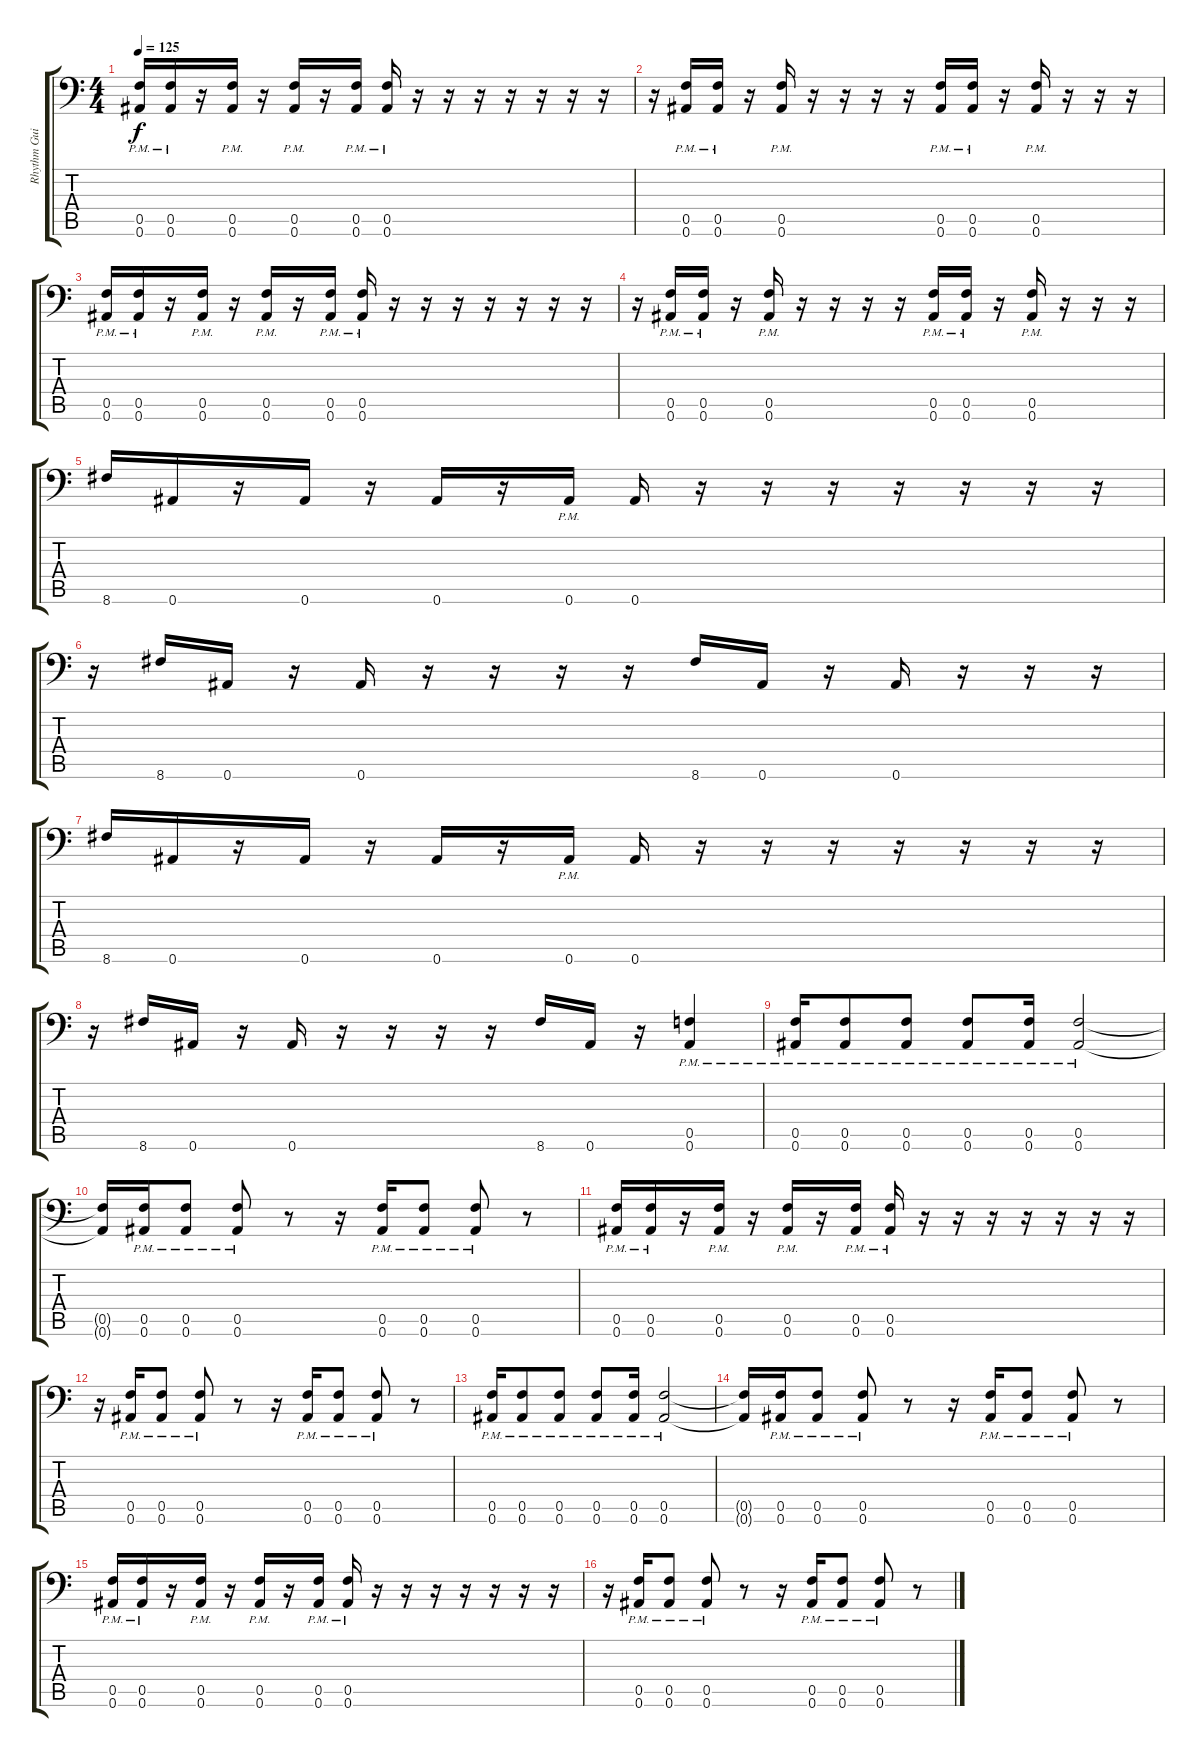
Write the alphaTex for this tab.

\track ("Rhythm Guitar 2" "Rhythm Gui") {instrument distortionguitar}
\staff {score tabs}
\tuning (C4 G3 Eb3 Bb2 F2 Bb1) {hide}
\ts (4 4)
\tempo 125
\clef f4
\ks c
(0.5{pm} 0.6{pm}).16{dy f instrument distortionguitar} (0.5{pm} 0.6{pm}).16 r.16 (0.5{pm} 0.6{pm}).16 r.16 (0.5{pm} 0.6{pm}).16 r.16 (0.5{pm} 0.6{pm}).16 (0.5{pm} 0.6{pm}).16 r.16 r.16 r.16 r.16 r.16 r.16 r.16 |
r.16 (0.5{pm} 0.6{pm}).16 (0.5{pm} 0.6{pm}).16 r.16 (0.5{pm} 0.6{pm}).16 r.16 r.16 r.16 r.16 (0.5{pm} 0.6{pm}).16 (0.5{pm} 0.6{pm}).16 r.16 (0.5{pm} 0.6{pm}).16 r.16 r.16 r.16 |
(0.5{pm} 0.6{pm}).16 (0.5{pm} 0.6{pm}).16 r.16 (0.5{pm} 0.6{pm}).16 r.16 (0.5{pm} 0.6{pm}).16 r.16 (0.5{pm} 0.6{pm}).16 (0.5{pm} 0.6{pm}).16 r.16 r.16 r.16 r.16 r.16 r.16 r.16 |
r.16 (0.5{pm} 0.6{pm}).16 (0.5{pm} 0.6{pm}).16 r.16 (0.5{pm} 0.6{pm}).16 r.16 r.16 r.16 r.16 (0.5{pm} 0.6{pm}).16 (0.5{pm} 0.6{pm}).16 r.16 (0.5{pm} 0.6{pm}).16 r.16 r.16 r.16 |
8.6.16 0.6.16 r.16 0.6.16 r.16 0.6.16 r.16 0.6{pm}.16 0.6.16 r.16 r.16 r.16 r.16 r.16 r.16 r.16 |
r.16 8.6.16 0.6.16 r.16 0.6.16 r.16 r.16 r.16 r.16 8.6.16 0.6.16 r.16 0.6.16 r.16 r.16 r.16 |
8.6.16 0.6.16 r.16 0.6.16 r.16 0.6.16 r.16 0.6{pm}.16 0.6.16 r.16 r.16 r.16 r.16 r.16 r.16 r.16 |
r.16 8.6.16 0.6.16 r.16 0.6.16 r.16 r.16 r.16 r.16 8.6.16 0.6.16 r.16 (0.5{pm} 0.6{pm}).4 |
(0.5{pm} 0.6{pm}).16 (0.5{pm} 0.6{pm}).8 (0.5{pm} 0.6{pm}).8 (0.5{pm} 0.6{pm}).8 (0.5{pm} 0.6{pm}).16 (0.5{pm} 0.6{pm}).2 |
(0.5{t} 0.6{t}).16 (0.5{pm} 0.6{pm}).16 (0.5{pm} 0.6{pm}).8 (0.5{pm} 0.6{pm}).8 r.8 r.16 (0.5{pm} 0.6{pm}).16 (0.5{pm} 0.6{pm}).8 (0.5{pm} 0.6{pm}).8 r.8 |
(0.5{pm} 0.6{pm}).16 (0.5{pm} 0.6{pm}).16 r.16 (0.5{pm} 0.6{pm}).16 r.16 (0.5{pm} 0.6{pm}).16 r.16 (0.5{pm} 0.6{pm}).16 (0.5{pm} 0.6{pm}).16 r.16 r.16 r.16 r.16 r.16 r.16 r.16 |
r.16 (0.5{pm} 0.6{pm}).16 (0.5{pm} 0.6{pm}).8 (0.5{pm} 0.6{pm}).8 r.8 r.16 (0.5{pm} 0.6{pm}).16 (0.5{pm} 0.6{pm}).8 (0.5{pm} 0.6{pm}).8 r.8 |
(0.5{pm} 0.6{pm}).16 (0.5{pm} 0.6{pm}).8 (0.5{pm} 0.6{pm}).8 (0.5{pm} 0.6{pm}).8 (0.5{pm} 0.6{pm}).16 (0.5{pm} 0.6{pm}).2 |
(0.5{t} 0.6{t}).16 (0.5{pm} 0.6{pm}).16 (0.5{pm} 0.6{pm}).8 (0.5{pm} 0.6{pm}).8 r.8 r.16 (0.5{pm} 0.6{pm}).16 (0.5{pm} 0.6{pm}).8 (0.5{pm} 0.6{pm}).8 r.8 |
(0.5{pm} 0.6{pm}).16 (0.5{pm} 0.6{pm}).16 r.16 (0.5{pm} 0.6{pm}).16 r.16 (0.5{pm} 0.6{pm}).16 r.16 (0.5{pm} 0.6{pm}).16 (0.5{pm} 0.6{pm}).16 r.16 r.16 r.16 r.16 r.16 r.16 r.16 |
r.16 (0.5{pm} 0.6{pm}).16 (0.5{pm} 0.6{pm}).8 (0.5{pm} 0.6{pm}).8 r.8 r.16 (0.5{pm} 0.6{pm}).16 (0.5{pm} 0.6{pm}).8 (0.5{pm} 0.6{pm}).8 r.8
